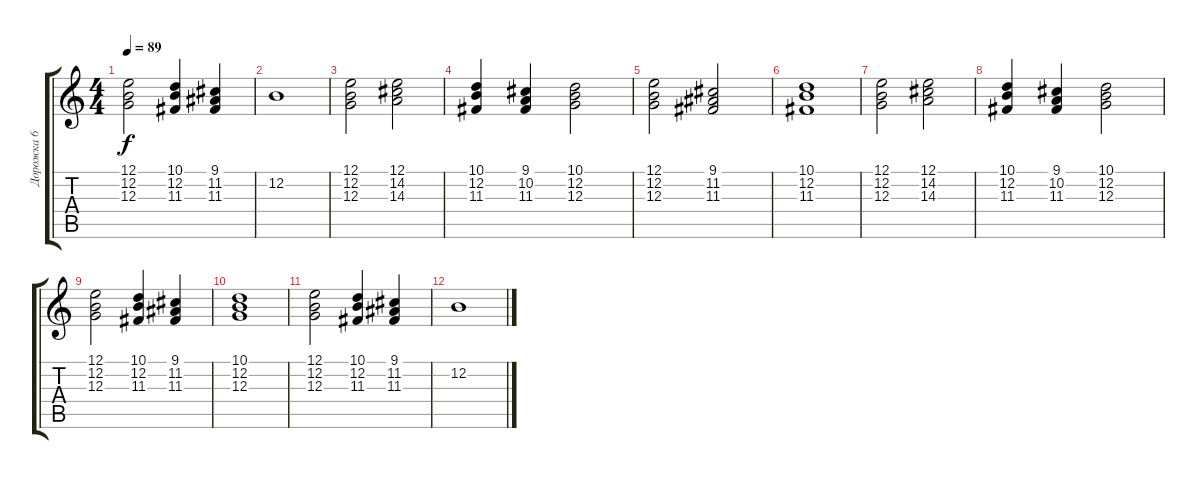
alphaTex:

\track ("Дорожка 6" "Дорожка 6") {instrument stringensemble2}
\staff {score tabs}
\tuning (E4 B3 G3 D3 A2 E2) {hide}
\ts (4 4)
\tempo 89
\clef g2
\ks c
(12.1 12.2 12.3).2{dy f} (10.1 12.2 11.3).4 (9.1 11.2 11.3).4 |
12.2.1 |
(12.1 12.2 12.3).2 (12.1 14.2 14.3).2 |
(10.1 12.2 11.3).4 (9.1 10.2 11.3).4 (10.1 12.2 12.3).2 |
(12.1 12.2 12.3).2 (9.1 11.2 11.3).2 |
(10.1 12.2 11.3).1 |
(12.1 12.2 12.3).2 (12.1 14.2 14.3).2 |
(10.1 12.2 11.3).4 (9.1 10.2 11.3).4 (10.1 12.2 12.3).2 |
(12.1 12.2 12.3).2 (10.1 12.2 11.3).4 (9.1 11.2 11.3).4 |
(10.1 12.2 12.3).1 |
(12.1 12.2 12.3).2 (10.1 12.2 11.3).4 (9.1 11.2 11.3).4 |
12.2.1
